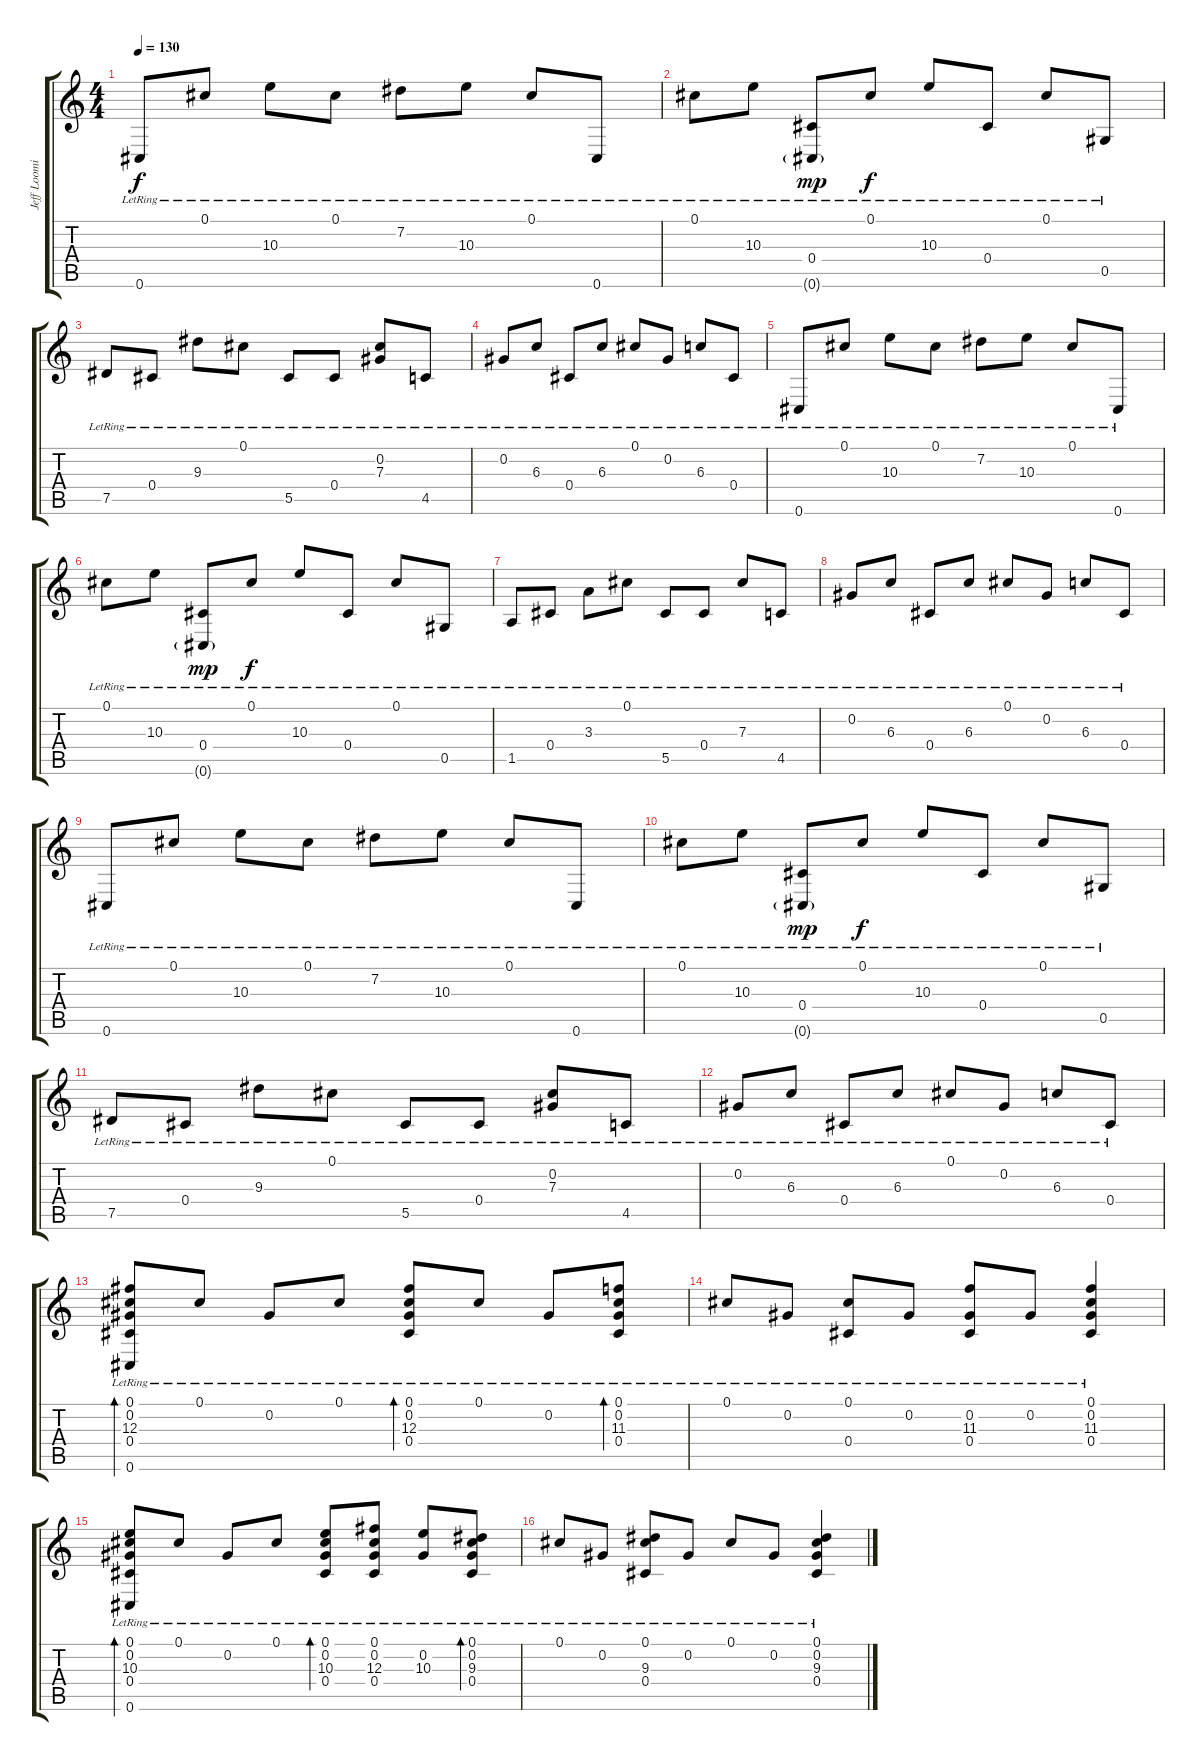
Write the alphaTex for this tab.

\track ("Jeff Loomis Db" "Jeff Loomi") {instrument acousticguitarsteel}
\staff {score tabs}
\tuning (Db4 Ab3 Gb3 Db3 Ab2 Db2) {hide}
\ts (4 4)
\tempo 130
\clef g2
\ks c
0.6{lr}.8{dy f} 0.1{lr}.8 10.3{lr}.8 0.1{lr}.8 7.2{lr}.8 10.3{lr}.8 0.1{lr}.8 0.6{lr}.8 |
0.1{lr}.8 10.3{lr}.8 (0.4{lr} 0.6{g lr}).8{dy mp} 0.1{lr}.8{dy f} 10.3{lr}.8 0.4{lr}.8 0.1{lr}.8 0.5{lr}.8 |
7.5{lr}.8 0.4{lr}.8 9.3{lr}.8 0.1{lr}.8 5.5{lr}.8 0.4{lr}.8 (0.2{lr} 7.3{lr}).8 4.5{lr}.8 |
0.2{lr}.8 6.3{lr}.8 0.4{lr}.8 6.3{lr}.8 0.1{lr}.8 0.2{lr}.8 6.3{lr}.8 0.4{lr}.8 |
0.6{lr}.8 0.1{lr}.8 10.3{lr}.8 0.1{lr}.8 7.2{lr}.8 10.3{lr}.8 0.1{lr}.8 0.6{lr}.8 |
0.1{lr}.8 10.3{lr}.8 (0.4{lr} 0.6{g lr}).8{dy mp} 0.1{lr}.8{dy f} 10.3{lr}.8 0.4{lr}.8 0.1{lr}.8 0.5{lr}.8 |
1.5{lr}.8 0.4{lr}.8 3.3{lr}.8 0.1{lr}.8 5.5{lr}.8 0.4{lr}.8 7.3{lr}.8 4.5{lr}.8 |
0.2{lr}.8 6.3{lr}.8 0.4{lr}.8 6.3{lr}.8 0.1{lr}.8 0.2{lr}.8 6.3{lr}.8 0.4{lr}.8 |
0.6{lr}.8 0.1{lr}.8 10.3{lr}.8 0.1{lr}.8 7.2{lr}.8 10.3{lr}.8 0.1{lr}.8 0.6{lr}.8 |
0.1{lr}.8 10.3{lr}.8 (0.4{lr} 0.6{g lr}).8{dy mp} 0.1{lr}.8{dy f} 10.3{lr}.8 0.4{lr}.8 0.1{lr}.8 0.5{lr}.8 |
7.5{lr}.8 0.4{lr}.8 9.3{lr}.8 0.1{lr}.8 5.5{lr}.8 0.4{lr}.8 (0.2{lr} 7.3{lr}).8 4.5{lr}.8 |
0.2{lr}.8 6.3{lr}.8 0.4{lr}.8 6.3{lr}.8 0.1{lr}.8 0.2{lr}.8 6.3{lr}.8 0.4{lr}.8 |
(0.1{lr} 0.2{lr} 12.3{lr} 0.4{lr} 0.6{lr}).8{bd 60} 0.1{lr}.8 0.2{lr}.8 0.1{lr}.8 (0.1{lr} 0.2{lr} 12.3{lr} 0.4{lr}).8{bd 60} 0.1{lr}.8 0.2{lr}.8 (0.1{lr} 0.2{lr} 11.3{lr} 0.4{lr}).8{bd 60} |
0.1{lr}.8 0.2{lr}.8 (0.1{lr} 0.4{lr}).8 0.2{lr}.8 (0.2{lr} 11.3{lr} 0.4{lr}).8 0.2{lr}.8 (0.1{lr} 0.2{lr} 11.3{lr} 0.4{lr}).4 |
(0.1{lr} 0.2{lr} 10.3{lr} 0.4{lr} 0.6{lr}).8{bd 60} 0.1{lr}.8 0.2{lr}.8 0.1{lr}.8 (0.1{lr} 0.2{lr} 10.3{lr} 0.4{lr}).8{bd 60} (0.1{lr} 0.2 12.3 0.4).8 (0.2{lr} 10.3).8 (0.1{lr} 0.2{lr} 9.3{lr} 0.4{lr}).8{bd 60} |
0.1{lr}.8 0.2{lr}.8 (0.1{lr} 9.3{lr} 0.4{lr}).8 0.2{lr}.8 0.1{lr}.8 0.2{lr}.8 (0.1{lr} 0.2{lr} 9.3{lr} 0.4{lr}).4
